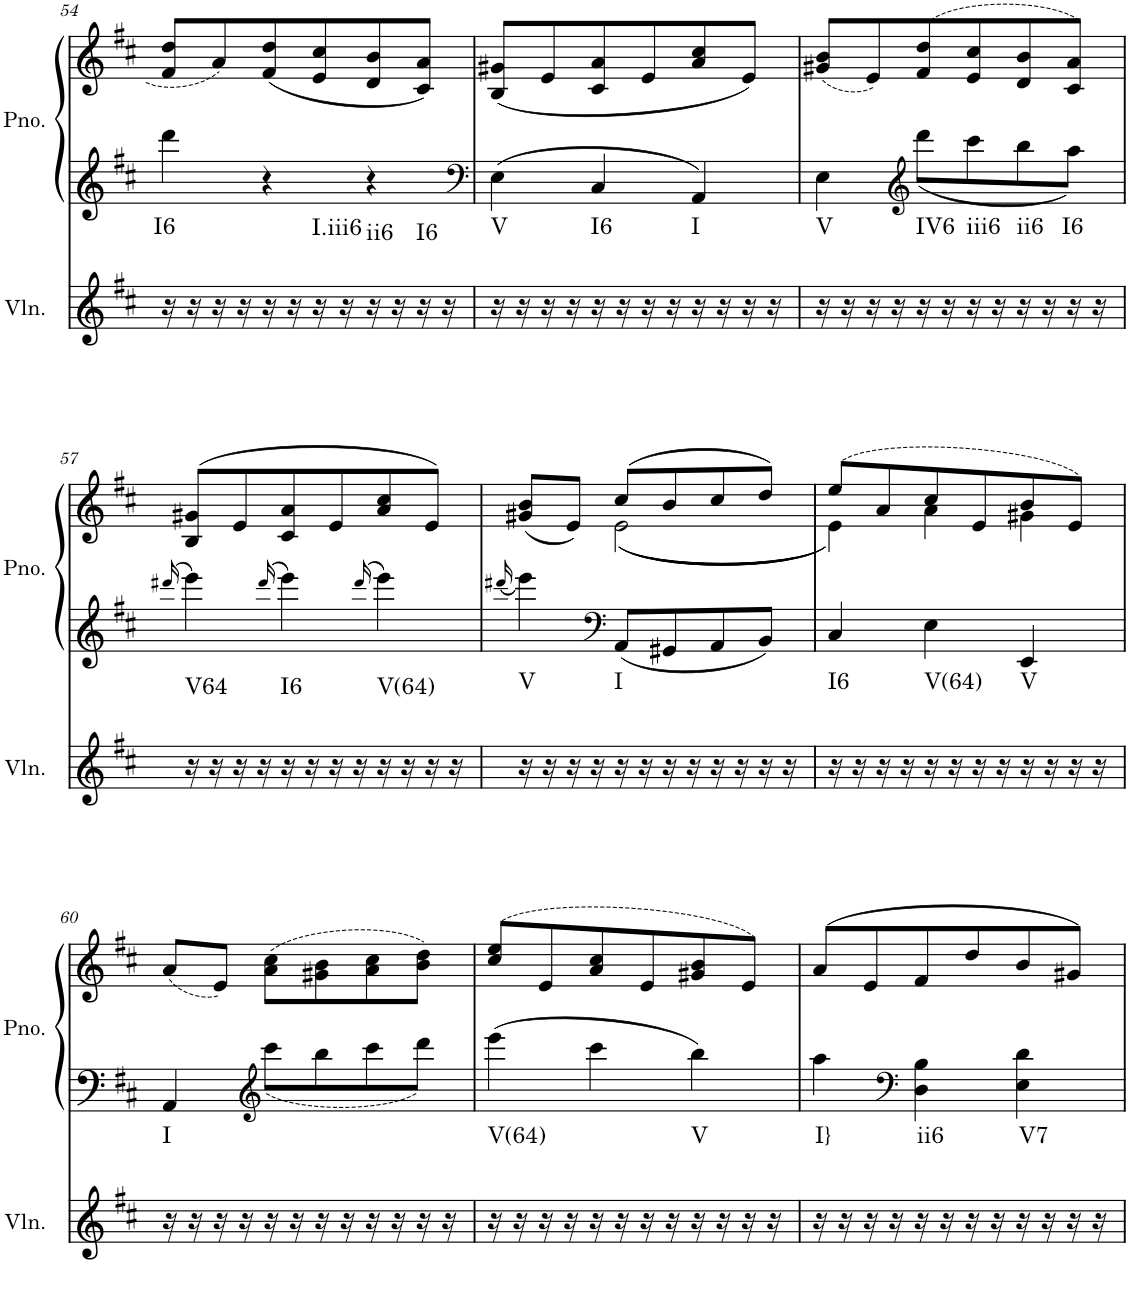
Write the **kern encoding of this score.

**kern	**harte	**kern	**kern
*part2	*part2	*part1	*part1
*staff3	*	*staff2	*staff1
*I"Violin	*	*I"Piano, Piano right	*
*I'Vln.	*	*I'Pno.	*
!!LO:PB:g=z
*clefG2	*	*clefG2	*clefG2
*k[f#c#]	*	*k[f#c#]	*k[f#c#]
*M3/4	*	*M3/4	*M3/4
=54	=54	=54	=54
!	!LO:H:kt=I6	!	!
16r	N	4ddd\	8f#/ 8dd/L
16r	.	.	.
16r	.	.	8a/
16r	.	.	.
16r	.	4r	(8f#/ 8dd/
16r	.	.	.
!	!LO:H:kt=I.iii6	!	!
16r	N	.	8e/ 8cc#/
16r	.	.	.
!	!LO:H:kt=ii6	!	!
16r	N	4r	8d/ 8b/
16r	.	.	.
!	!LO:H:kt=I6	!	!
16r	N	.	8c#/ 8a/J)
16r	.	.	.
=55	=55	=55	=55
*	*	*clefF4	*
!	!LO:H:kt=V	!	!
16r	N	4E\	(8B/ 8g#X/L
16r	.	.	.
16r	.	.	8e/
16r	.	.	.
!	!LO:H:kt=I6	!	!
16r	N	4C#/	8c#/ 8a/
16r	.	.	.
16r	.	.	8e/
16r	.	.	.
!	!LO:H:kt=I	!	!
16r	N	4AA/	8a/ 8cc#/
16r	.	.	.
16r	.	.	8e/J)
16r	.	.	.
=56	=56	=56	=56
!	!LO:H:kt=V	!	!
16r	N	4E\	(8g#X/ 8b/L
16r	.	.	.
16r	.	.	8e/)
16r	.	.	.
*	*	*clefG2	*
!	!LO:H:kt=IV6	!	!
16r	N	8ddd\L	(>8f#/ 8dd/
16r	.	.	.
!	!LO:H:kt=iii6	!	!
16r	N	8ccc#\	8e/ 8cc#/
16r	.	.	.
!	!LO:H:kt=ii6	!	!
16r	N	8bb\	8d/ 8b/
16r	.	.	.
!	!LO:H:kt=I6	!	!
16r	N	8aa\J	8c#/ 8a/J)
16r	.	.	.
!!LO:LB:g=z
=57	=57	=57	=57
.	.	16qddd#X/	.
!	!LO:H:kt=V64	!	!
16r	N	4eee\	(>8B/ 8g#X/L
16r	.	.	.
16r	.	.	8e/
16r	.	.	.
.	.	16qddd#/	.
!	!LO:H:kt=I6	!	!
16r	N	4eee\	8c#/ 8a/
16r	.	.	.
16r	.	.	8e/
16r	.	.	.
.	.	16qddd#/	.
!	!LO:H:kt=V(64)	!	!
16r	N	4eee\	8a/ 8cc#/
16r	.	.	.
16r	.	.	8e/J)
16r	.	.	.
=58	=58	=58	=58
.	.	16qddd#X/	.
*	*	*	*^
!	!LO:H:kt=V	!	!	!
16r	N	4eee\	(8g#X/ 8b/L	4ryy
16r	.	.	.	.
16r	.	.	8e/J)	.
16r	.	.	.	.
*	*	*clefF4	*	*
!	!LO:H:kt=I	!	!	!
16r	N	8AA/L	(8cc#/L	((2e\
16r	.	.	.	.
16r	.	8GG#X/	8b/	.
16r	.	.	.	.
16r	.	8AA/	8cc#/	.
16r	.	.	.	.
16r	.	8BB/J	8dd/J)	.
16r	.	.	.	.
=59	=59	=59	=59	=59
!	!LO:H:kt=I6	!	!	!
16r	N	4C#/	(8ee/L	4e\))
16r	.	.	.	.
16r	.	.	8a/	.
16r	.	.	.	.
!	!LO:H:kt=V(64)	!	!	!
16r	N	4E\	8cc#/	4a\
16r	.	.	.	.
16r	.	.	8e/	.
16r	.	.	.	.
!	!LO:H:kt=V	!	!	!
16r	N	4EE/	8b/	4g#X\
16r	.	.	.	.
16r	.	.	8e/J)	.
16r	.	.	.	.
*	*	*	*v	*v
!!LO:LB:g=z
=60	=60	=60	=60
!	!LO:H:kt=I	!	!
16r	N	4AA/	(8a/L
16r	.	.	.
16r	.	.	8e/J)
16r	.	.	.
*	*	*clefG2	*
16r	.	8ccc#\L	(8a\ 8cc#\L
16r	.	.	.
16r	.	8bb\	8g#X\ 8b\
16r	.	.	.
16r	.	8ccc#\	8a\ 8cc#\
16r	.	.	.
16r	.	8ddd\J	8b\ 8dd\J)
16r	.	.	.
=61	=61	=61	=61
!	!LO:H:kt=V(64)	!	!
16r	N	4eee\	(>8cc#/ 8ee/L
16r	.	.	.
16r	.	.	8e/
16r	.	.	.
16r	.	4ccc#\	8a/ 8cc#/
16r	.	.	.
16r	.	.	8e/
16r	.	.	.
!	!LO:H:kt=V	!	!
16r	N	4bb\	8g#X/ 8b/
16r	.	.	.
16r	.	.	8e/J)
16r	.	.	.
=62	=62	=62	=62
!	!LO:H:kt=I}	!	!
16r	N	4aa\	(>8a/L
16r	.	.	.
16r	.	.	8e/
16r	.	.	.
*	*	*clefF4	*
!	!LO:H:kt=ii6	!	!
16r	N	4D\ 4B\	8f#/
16r	.	.	.
16r	.	.	8dd/
16r	.	.	.
!	!LO:H:kt=V7	!	!
16r	N	4E\ 4d\	8b/
16r	.	.	.
16r	.	.	8g#X/J)
16r	.	.	.
=	=	=	=
*-	*-	*-	*-
